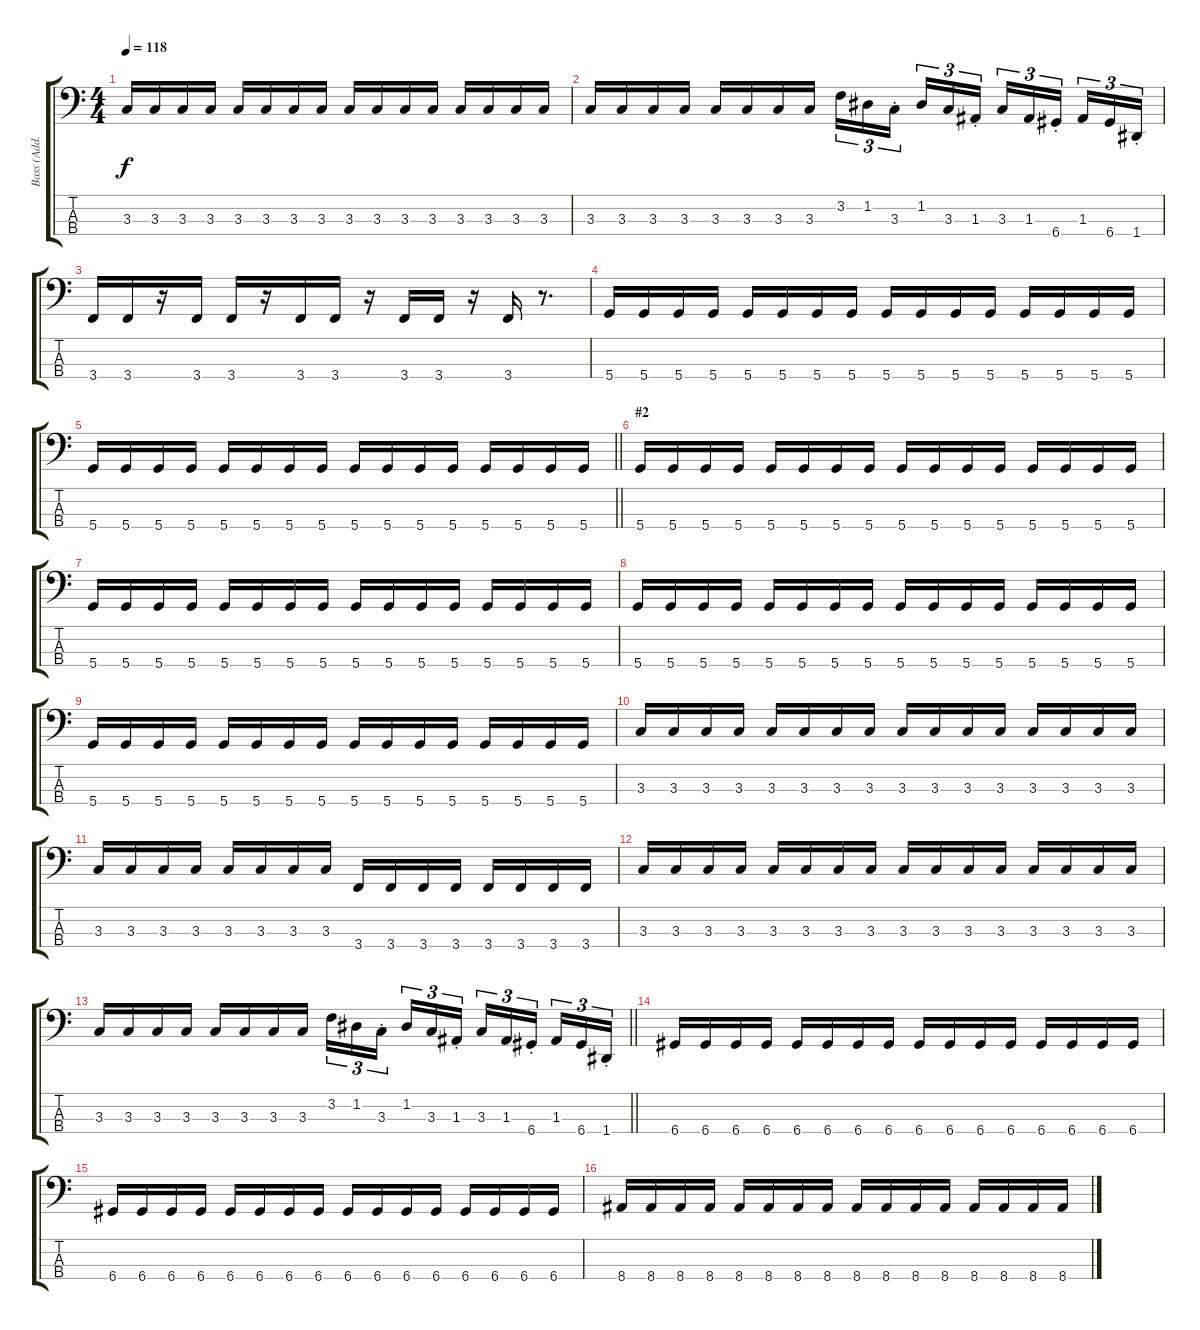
\track ("Bass (Add.)" "Bass (Add.") {instrument electricguitarclean}
\staff {score tabs}
\tuning (G2 D2 A1 D1) {hide}
\ts (4 4)
\tempo 118
\clef f4
\ks c
3.3.16{dy f} 3.3.16 3.3.16 3.3.16 3.3.16 3.3.16 3.3.16 3.3.16 3.3.16 3.3.16 3.3.16 3.3.16 3.3.16 3.3.16 3.3.16 3.3.16 |
3.3.16 3.3.16 3.3.16 3.3.16 3.3.16 3.3.16 3.3.16 3.3.16 3.2.16{tu (3 2)} 1.2.16{tu (3 2)} 3.3{st}.16{tu (3 2)} 1.2.16{tu (3 2)} 3.3.16{tu (3 2)} 1.3{st}.16{tu (3 2)} 3.3.16{tu (3 2)} 1.3.16{tu (3 2)} 6.4{st}.16{tu (3 2)} 1.3.16{tu (3 2)} 6.4.16{tu (3 2)} 1.4{st}.16{tu (3 2)} |
3.4.16 3.4.16 r.16 3.4.16 3.4.16 r.16 3.4.16 3.4.16 r.16 3.4.16 3.4.16 r.16 3.4.16 r.8{d} |
5.4.16 5.4.16 5.4.16 5.4.16 5.4.16 5.4.16 5.4.16 5.4.16 5.4.16 5.4.16 5.4.16 5.4.16 5.4.16 5.4.16 5.4.16 5.4.16 |
\barLineRight lightlight
5.4.16 5.4.16 5.4.16 5.4.16 5.4.16 5.4.16 5.4.16 5.4.16 5.4.16 5.4.16 5.4.16 5.4.16 5.4.16 5.4.16 5.4.16 5.4.16 |
\section ("" "#2")
5.4.16 5.4.16 5.4.16 5.4.16 5.4.16 5.4.16 5.4.16 5.4.16 5.4.16 5.4.16 5.4.16 5.4.16 5.4.16 5.4.16 5.4.16 5.4.16 |
5.4.16 5.4.16 5.4.16 5.4.16 5.4.16 5.4.16 5.4.16 5.4.16 5.4.16 5.4.16 5.4.16 5.4.16 5.4.16 5.4.16 5.4.16 5.4.16 |
5.4.16 5.4.16 5.4.16 5.4.16 5.4.16 5.4.16 5.4.16 5.4.16 5.4.16 5.4.16 5.4.16 5.4.16 5.4.16 5.4.16 5.4.16 5.4.16 |
5.4.16 5.4.16 5.4.16 5.4.16 5.4.16 5.4.16 5.4.16 5.4.16 5.4.16 5.4.16 5.4.16 5.4.16 5.4.16 5.4.16 5.4.16 5.4.16 |
3.3.16 3.3.16 3.3.16 3.3.16 3.3.16 3.3.16 3.3.16 3.3.16 3.3.16 3.3.16 3.3.16 3.3.16 3.3.16 3.3.16 3.3.16 3.3.16 |
3.3.16 3.3.16 3.3.16 3.3.16 3.3.16 3.3.16 3.3.16 3.3.16 3.4.16 3.4.16 3.4.16 3.4.16 3.4.16 3.4.16 3.4.16 3.4.16 |
3.3.16 3.3.16 3.3.16 3.3.16 3.3.16 3.3.16 3.3.16 3.3.16 3.3.16 3.3.16 3.3.16 3.3.16 3.3.16 3.3.16 3.3.16 3.3.16 |
\barLineRight lightlight
3.3.16 3.3.16 3.3.16 3.3.16 3.3.16 3.3.16 3.3.16 3.3.16 3.2.16{tu (3 2)} 1.2.16{tu (3 2)} 3.3{st}.16{tu (3 2)} 1.2.16{tu (3 2)} 3.3.16{tu (3 2)} 1.3{st}.16{tu (3 2)} 3.3.16{tu (3 2)} 1.3.16{tu (3 2)} 6.4{st}.16{tu (3 2)} 1.3.16{tu (3 2)} 6.4.16{tu (3 2)} 1.4{st}.16{tu (3 2)} |
\section ("" " ")
6.4.16 6.4.16 6.4.16 6.4.16 6.4.16 6.4.16 6.4.16 6.4.16 6.4.16 6.4.16 6.4.16 6.4.16 6.4.16 6.4.16 6.4.16 6.4.16 |
6.4.16 6.4.16 6.4.16 6.4.16 6.4.16 6.4.16 6.4.16 6.4.16 6.4.16 6.4.16 6.4.16 6.4.16 6.4.16 6.4.16 6.4.16 6.4.16 |
8.4.16 8.4.16 8.4.16 8.4.16 8.4.16 8.4.16 8.4.16 8.4.16 8.4.16 8.4.16 8.4.16 8.4.16 8.4.16 8.4.16 8.4.16 8.4.16
